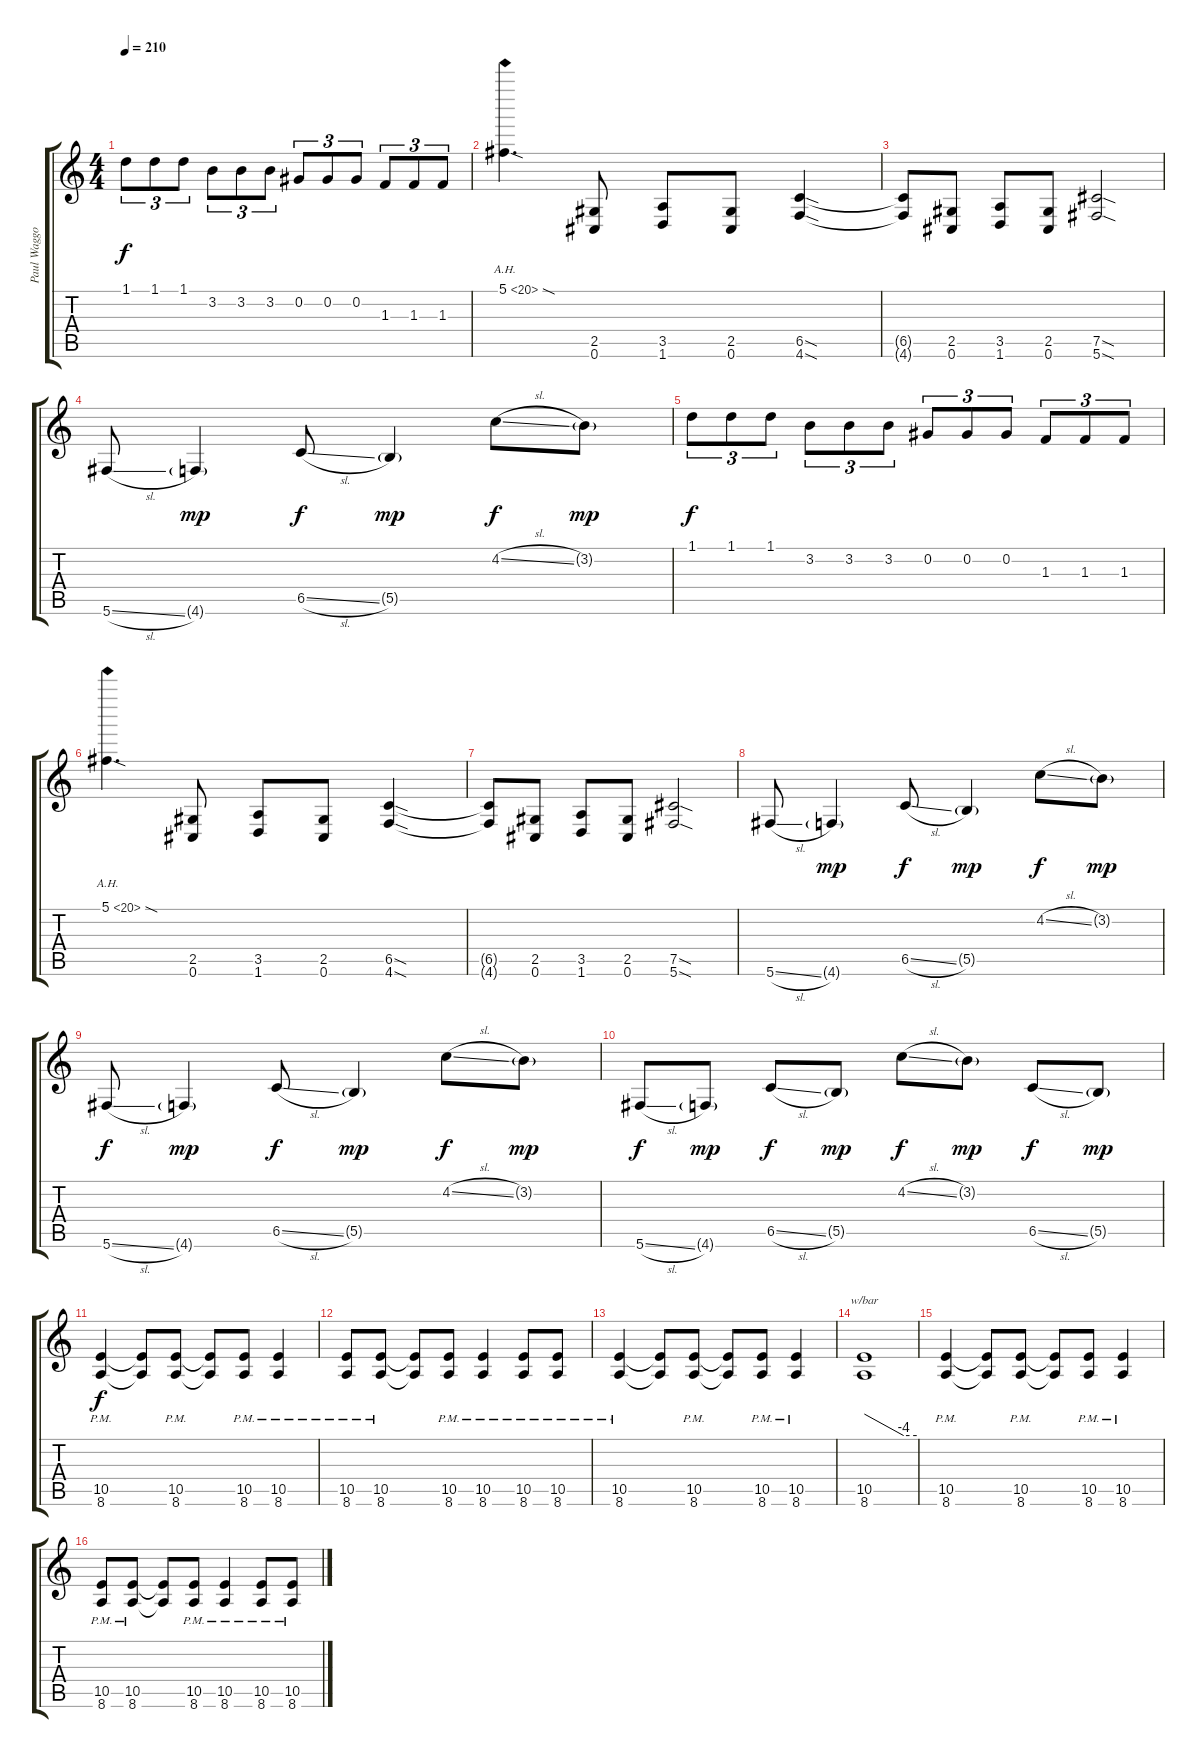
\track ("Paul Waggoner" "Paul Waggo") {instrument overdrivenguitar}
\staff {score tabs}
\tuning (Db4 Ab3 E3 B2 Gb2 Db2) {hide}
\ts (4 4)
\tempo 210
\clef g2
\ks c
1.1.8{tu (3 2) dy f} 1.1.8{tu (3 2)} 1.1.8{tu (3 2)} 3.2.8{tu (3 2)} 3.2.8{tu (3 2)} 3.2.8{tu (3 2)} 0.2.8{tu (3 2)} 0.2.8{tu (3 2)} 0.2.8{tu (3 2)} 1.3.8{tu (3 2)} 1.3.8{tu (3 2)} 1.3.8{tu (3 2)} |
5.1{ah 15 sod}.4{d} (2.5 0.6).8 (3.5 1.6).8 (2.5 0.6).8 (6.5{sod} 4.6{sod}).4 |
(6.5{t} 4.6{t}).8 (2.5 0.6).8 (3.5 1.6).8 (2.5 0.6).8 (7.5{sod} 5.6{sod}).2 |
5.6{sl}.8 4.6{g}.4{dy mp} 6.5{sl}.8{dy f} 5.5{g}.4{dy mp} 4.2{sl}.8{dy f} 3.2{g}.8{dy mp} |
1.1.8{tu (3 2) dy f} 1.1.8{tu (3 2)} 1.1.8{tu (3 2)} 3.2.8{tu (3 2)} 3.2.8{tu (3 2)} 3.2.8{tu (3 2)} 0.2.8{tu (3 2)} 0.2.8{tu (3 2)} 0.2.8{tu (3 2)} 1.3.8{tu (3 2)} 1.3.8{tu (3 2)} 1.3.8{tu (3 2)} |
5.1{ah 15 sod}.4{d} (2.5 0.6).8 (3.5 1.6).8 (2.5 0.6).8 (6.5{sod} 4.6{sod}).4 |
(6.5{t} 4.6{t}).8 (2.5 0.6).8 (3.5 1.6).8 (2.5 0.6).8 (7.5{sod} 5.6{sod}).2 |
5.6{sl}.8 4.6{g}.4{dy mp} 6.5{sl}.8{dy f} 5.5{g}.4{dy mp} 4.2{sl}.8{dy f} 3.2{g}.8{dy mp} |
5.6{sl}.8{dy f} 4.6{g}.4{dy mp} 6.5{sl}.8{dy f} 5.5{g}.4{dy mp} 4.2{sl}.8{dy f} 3.2{g}.8{dy mp} |
5.6{sl}.8{dy f} 4.6{g}.8{dy mp} 6.5{sl}.8{dy f} 5.5{g}.8{dy mp} 4.2{sl}.8{dy f} 3.2{g}.8{dy mp} 6.5{sl}.8{dy f} 5.5{g}.8{dy mp} |
(10.5{pm} 8.6{pm}).4{dy f} (10.5{t} 8.6{t}).8 (10.5{pm} 8.6{pm}).8 (10.5{t} 8.6{t}).8 (10.5{pm} 8.6{pm}).8 (10.5{pm} 8.6{pm}).4 |
(10.5{pm} 8.6{pm}).8 (10.5{pm} 8.6{pm}).8 (10.5{t} 8.6{t}).8 (10.5{pm} 8.6{pm}).8 (10.5{pm} 8.6{pm}).4 (10.5{pm} 8.6{pm}).8 (10.5{pm} 8.6{pm}).8 |
(10.5{pm} 8.6{pm}).4 (10.5{t} 8.6{t}).8 (10.5{pm} 8.6{pm}).8 (10.5{t} 8.6{t}).8 (10.5{pm} 8.6{pm}).8 (10.5{pm} 8.6{pm}).4 |
(10.5 8.6).1{tbe (custom default 0 0 45 -16 60 -16)} |
(10.5{pm} 8.6{pm}).4 (10.5{t} 8.6{t}).8 (10.5{pm} 8.6{pm}).8 (10.5{t} 8.6{t}).8 (10.5{pm} 8.6{pm}).8 (10.5{pm} 8.6{pm}).4 |
(10.5{pm} 8.6{pm}).8 (10.5{pm} 8.6{pm}).8 (10.5{t} 8.6{t}).8 (10.5{pm} 8.6{pm}).8 (10.5{pm} 8.6{pm}).4 (10.5{pm} 8.6{pm}).8 (10.5{pm} 8.6{pm}).8
